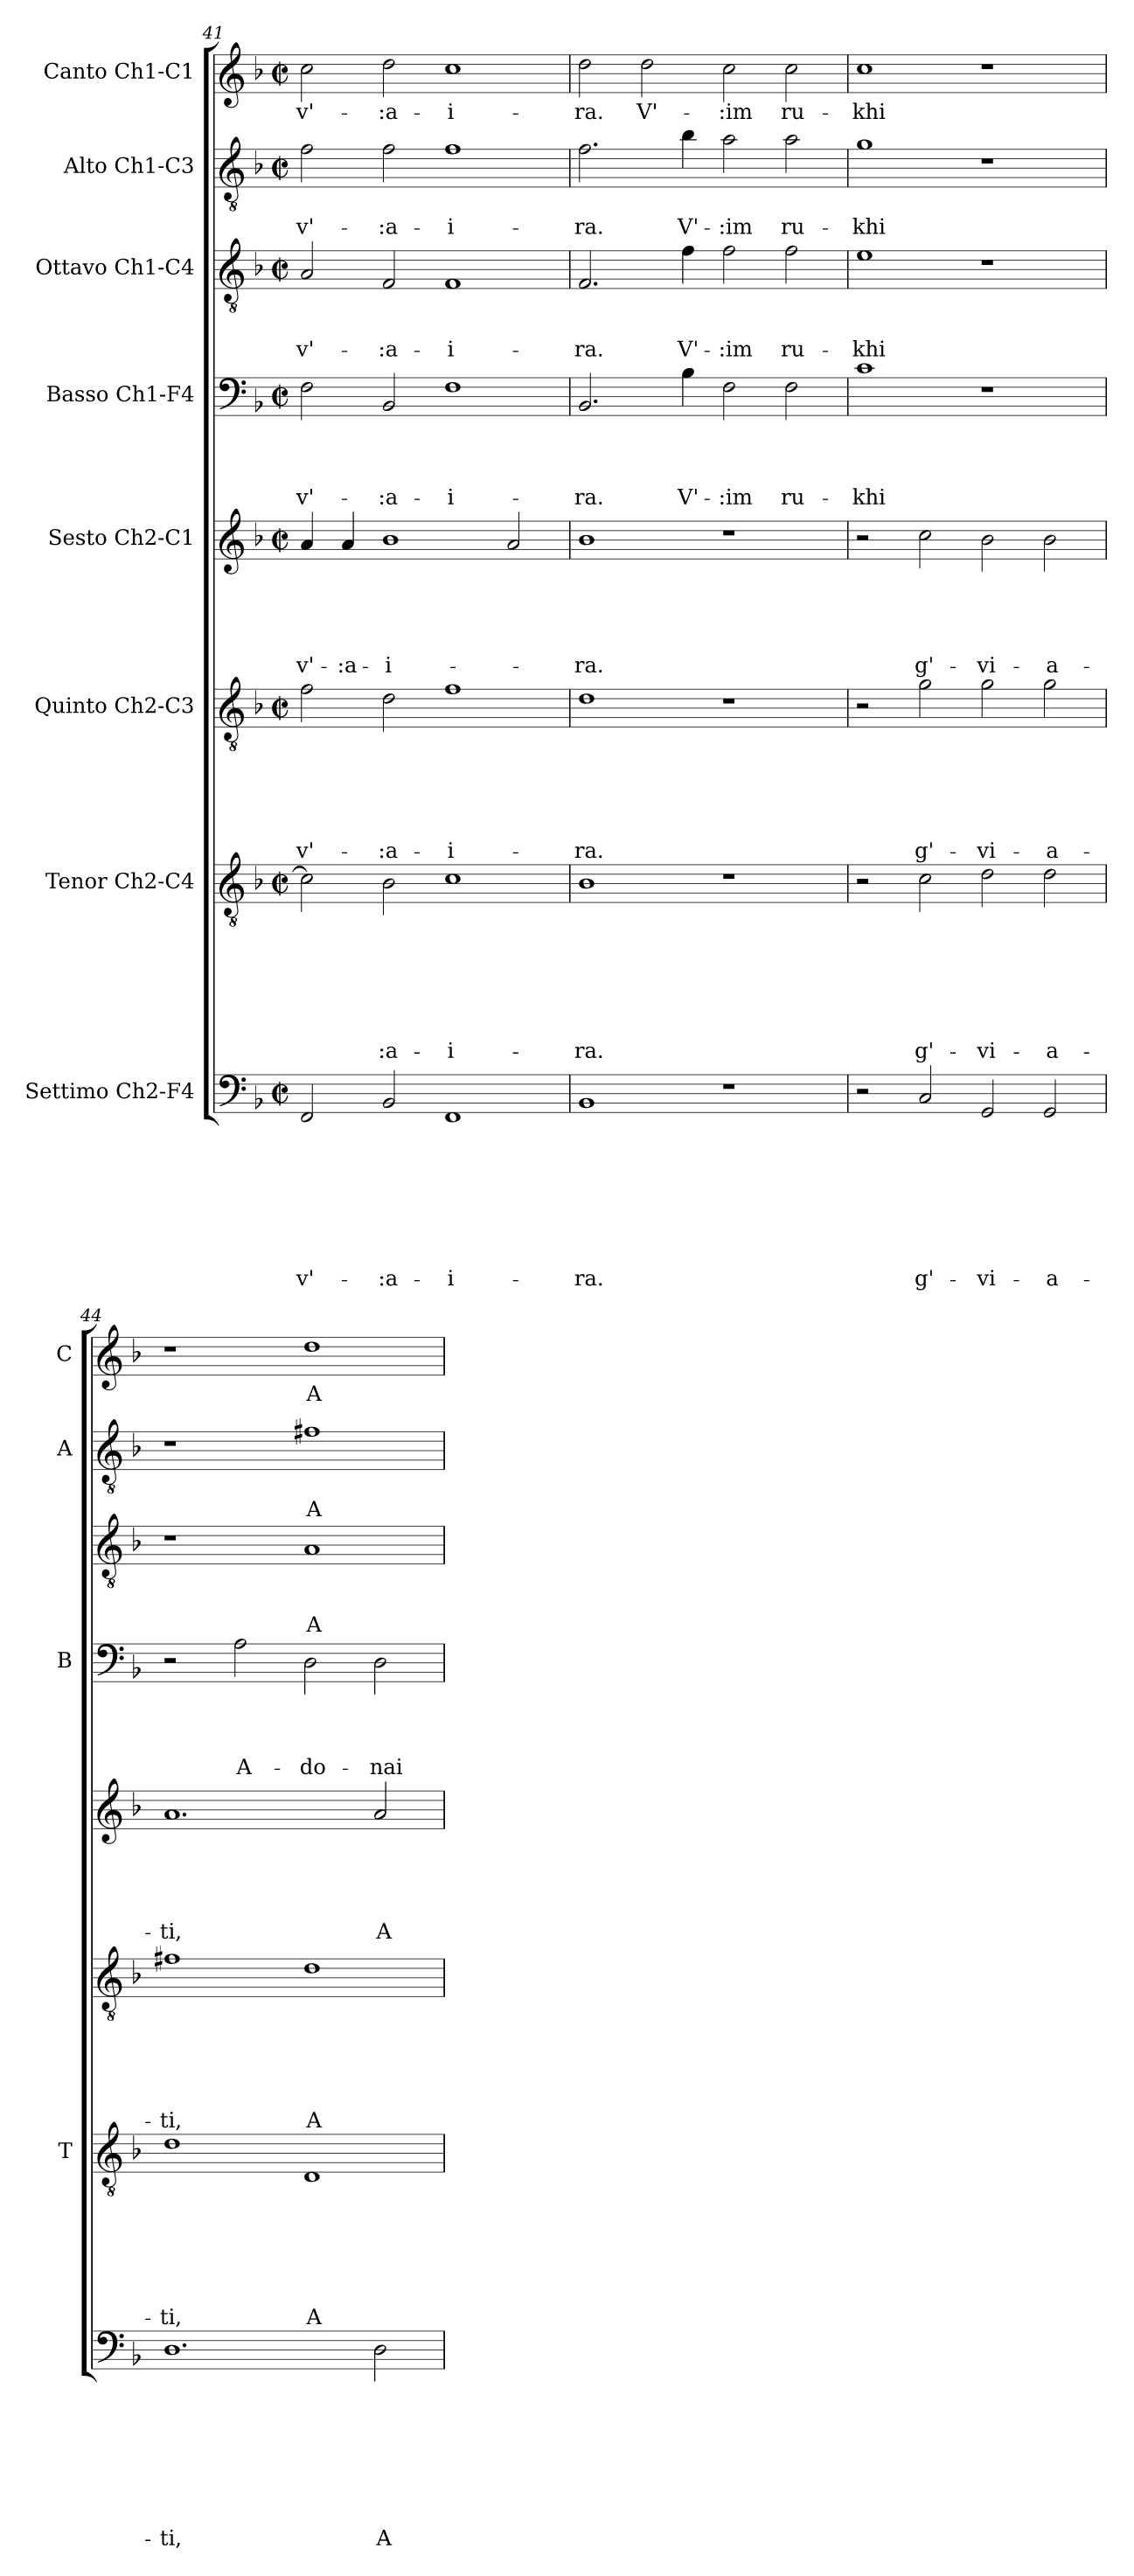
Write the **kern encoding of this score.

**kern	**text	**text	**text	**text	**text	**text	**text	**text	**kern	**text	**text	**text	**text	**text	**text	**text	**kern	**text	**text	**text	**text	**text	**text	**kern	**text	**text	**text	**text	**text	**kern	**text	**text	**text	**text	**kern	**text	**text	**text	**kern	**text	**text	**kern	**text
*part8	*part8	*part8	*part8	*part8	*part8	*part8	*part8	*part8	*part7	*part7	*part7	*part7	*part7	*part7	*part7	*part7	*part6	*part6	*part6	*part6	*part6	*part6	*part6	*part5	*part5	*part5	*part5	*part5	*part5	*part4	*part4	*part4	*part4	*part4	*part3	*part3	*part3	*part3	*part2	*part2	*part2	*part1	*part1
*staff8	*staff8	*staff8	*staff8	*staff8	*staff8	*staff8	*staff8	*staff8	*staff7	*staff7	*staff7	*staff7	*staff7	*staff7	*staff7	*staff7	*staff6	*staff6	*staff6	*staff6	*staff6	*staff6	*staff6	*staff5	*staff5	*staff5	*staff5	*staff5	*staff5	*staff4	*staff4	*staff4	*staff4	*staff4	*staff3	*staff3	*staff3	*staff3	*staff2	*staff2	*staff2	*staff1	*staff1
*I"Settimo Ch2-F4	*	*	*	*	*	*	*	*	*I"Tenor Ch2-C4	*	*	*	*	*	*	*	*I"Quinto Ch2-C3	*	*	*	*	*	*	*I"Sesto Ch2-C1	*	*	*	*	*	*I"Basso Ch1-F4	*	*	*	*	*I"Ottavo Ch1-C4	*	*	*	*I"Alto Ch1-C3	*	*	*I"Canto Ch1-C1	*
*	*	*	*	*	*	*	*	*	*I'T	*	*	*	*	*	*	*	*	*	*	*	*	*	*	*	*	*	*	*	*	*I'B	*	*	*	*	*	*	*	*	*I'A	*	*	*I'C	*
*clefF4	*	*	*	*	*	*	*	*	*clefGv2	*	*	*	*	*	*	*	*clefGv2	*	*	*	*	*	*	*clefG2	*	*	*	*	*	*clefF4	*	*	*	*	*clefGv2	*	*	*	*clefGv2	*	*	*clefG2	*
*k[b-]	*	*	*	*	*	*	*	*	*k[b-]	*	*	*	*	*	*	*	*k[b-]	*	*	*	*	*	*	*k[b-]	*	*	*	*	*	*k[b-]	*	*	*	*	*k[b-]	*	*	*	*k[b-]	*	*	*k[b-]	*
*F:	*	*	*	*	*	*	*	*	*F:	*	*	*	*	*	*	*	*F:	*	*	*	*	*	*	*F:	*	*	*	*	*	*F:	*	*	*	*	*F:	*	*	*	*F:	*	*	*F:	*
*M2/2	*	*	*	*	*	*	*	*	*M2/2	*	*	*	*	*	*	*	*M2/2	*	*	*	*	*	*	*M2/2	*	*	*	*	*	*M2/2	*	*	*	*	*M2/2	*	*	*	*M2/2	*	*	*M2/2	*
*met(c|)	*	*	*	*	*	*	*	*	*met(c|)	*	*	*	*	*	*	*	*met(c|)	*	*	*	*	*	*	*met(c|)	*	*	*	*	*	*met(c|)	*	*	*	*	*met(c|)	*	*	*	*met(c|)	*	*	*met(c|)	*
=41	=41	=41	=41	=41	=41	=41	=41	=41	=41	=41	=41	=41	=41	=41	=41	=41	=41	=41	=41	=41	=41	=41	=41	=41	=41	=41	=41	=41	=41	=41	=41	=41	=41	=41	=41	=41	=41	=41	=41	=41	=41	=41	=41
!	!	!	!	!	!	!	!	!LO:LY:b	!	!	!	!	!	!	!	!	!	!	!	!	!	!	!LO:LY:b	!	!	!	!	!	!LO:LY:b	!	!	!	!	!LO:LY:b	!	!	!	!LO:LY:b	!	!	!LO:LY:b	!	!LO:LY:b
2FF/	.	.	.	.	.	.	.	v'-	2c\]	.	.	.	.	.	.	.	2f\	.	.	.	.	.	v'-	4a/	.	.	.	.	v'-	2F\	.	.	.	v'-	2A/	.	.	v'-	2f\	.	v'-	2cc\	v'-
!	!	!	!	!	!	!	!	!	!	!	!	!	!	!	!	!	!	!	!	!	!	!	!	!	!	!	!	!	!LO:LY:b	!	!	!	!	!	!	!	!	!	!	!	!	!	!
.	.	.	.	.	.	.	.	.	.	.	.	.	.	.	.	.	.	.	.	.	.	.	.	4a/	.	.	.	.	-:a-	.	.	.	.	.	.	.	.	.	.	.	.	.	.
!	!	!	!	!	!	!	!	!LO:LY:b	!	!	!	!	!	!	!	!LO:LY:b	!	!	!	!	!	!	!LO:LY:b	!	!	!	!	!	!LO:LY:b	!	!	!	!	!LO:LY:b	!	!	!	!LO:LY:b	!	!	!LO:LY:b	!	!LO:LY:b
2BB-/	.	.	.	.	.	.	.	-:a-	2B-\	.	.	.	.	.	.	-:a-	2d\	.	.	.	.	.	-:a-	1b-	.	.	.	.	-i-	2BB-/	.	.	.	-:a-	2F/	.	.	-:a-	2f\	.	-:a-	2dd\	-:a-
!	!	!	!	!	!	!	!	!LO:LY:b	!	!	!	!	!	!	!	!LO:LY:b	!	!	!	!	!	!	!LO:LY:b	!	!	!	!	!	!	!	!	!	!	!LO:LY:b	!	!	!	!LO:LY:b	!	!	!LO:LY:b	!	!LO:LY:b
1FF	.	.	.	.	.	.	.	-i-	1c	.	.	.	.	.	.	-i-	1f	.	.	.	.	.	-i-	.	.	.	.	.	.	1F	.	.	.	-i-	1F	.	.	-i-	1f	.	-i-	1cc	-i-
.	.	.	.	.	.	.	.	.	.	.	.	.	.	.	.	.	.	.	.	.	.	.	.	2a/	.	.	.	.	.	.	.	.	.	.	.	.	.	.	.	.	.	.	.
!!LO:PB:g=z
=42	=42	=42	=42	=42	=42	=42	=42	=42	=42	=42	=42	=42	=42	=42	=42	=42	=42	=42	=42	=42	=42	=42	=42	=42	=42	=42	=42	=42	=42	=42	=42	=42	=42	=42	=42	=42	=42	=42	=42	=42	=42	=42	=42
!	!	!	!	!	!	!	!	!LO:LY:b	!	!	!	!	!	!	!	!LO:LY:b	!	!	!	!	!	!	!LO:LY:b	!	!	!	!	!	!LO:LY:b	!	!	!	!	!LO:LY:b	!	!	!	!LO:LY:b	!	!	!LO:LY:b	!	!LO:LY:b
1BB-	.	.	.	.	.	.	.	-ra.	1B-	.	.	.	.	.	.	-ra.	1d	.	.	.	.	.	-ra.	1b-	.	.	.	.	-ra.	2.BB-/	.	.	.	-ra.	2.F/	.	.	-ra.	2.f\	.	-ra.	2dd\	-ra.
!	!	!	!	!	!	!	!	!	!	!	!	!	!	!	!	!	!	!	!	!	!	!	!	!	!	!	!	!	!	!	!	!	!	!	!	!	!	!	!	!	!	!	!LO:LY:b
.	.	.	.	.	.	.	.	.	.	.	.	.	.	.	.	.	.	.	.	.	.	.	.	.	.	.	.	.	.	.	.	.	.	.	.	.	.	.	.	.	.	2dd\	V'-
!	!	!	!	!	!	!	!	!	!	!	!	!	!	!	!	!	!	!	!	!	!	!	!	!	!	!	!	!	!	!	!	!	!	!LO:LY:b	!	!	!	!LO:LY:b	!	!	!LO:LY:b	!	!
.	.	.	.	.	.	.	.	.	.	.	.	.	.	.	.	.	.	.	.	.	.	.	.	.	.	.	.	.	.	4B-\	.	.	.	V'-	4f\	.	.	V'-	4b-\	.	V'-	.	.
!	!	!	!	!	!	!	!	!	!	!	!	!	!	!	!	!	!	!	!	!	!	!	!	!	!	!	!	!	!	!	!	!	!	!LO:LY:b	!	!	!	!LO:LY:b	!	!	!LO:LY:b	!	!LO:LY:b
1r	.	.	.	.	.	.	.	.	1r	.	.	.	.	.	.	.	1r	.	.	.	.	.	.	1r	.	.	.	.	.	2F\	.	.	.	-:im	2f\	.	.	-:im	2a\	.	-:im	2cc\	-:im
!	!	!	!	!	!	!	!	!	!	!	!	!	!	!	!	!	!	!	!	!	!	!	!	!	!	!	!	!	!	!	!	!	!	!LO:LY:b	!	!	!	!LO:LY:b	!	!	!LO:LY:b	!	!LO:LY:b
.	.	.	.	.	.	.	.	.	.	.	.	.	.	.	.	.	.	.	.	.	.	.	.	.	.	.	.	.	.	2F\	.	.	.	ru-	2f\	.	.	ru-	2a\	.	ru-	2cc\	ru-
=43	=43	=43	=43	=43	=43	=43	=43	=43	=43	=43	=43	=43	=43	=43	=43	=43	=43	=43	=43	=43	=43	=43	=43	=43	=43	=43	=43	=43	=43	=43	=43	=43	=43	=43	=43	=43	=43	=43	=43	=43	=43	=43	=43
!	!	!	!	!	!	!	!	!	!	!	!	!	!	!	!	!	!	!	!	!	!	!	!	!	!	!	!	!	!	!	!	!	!	!LO:LY:b	!	!	!	!LO:LY:b	!	!	!LO:LY:b	!	!LO:LY:b
2r	.	.	.	.	.	.	.	.	2r	.	.	.	.	.	.	.	2r	.	.	.	.	.	.	2r	.	.	.	.	.	1c	.	.	.	-khi	1e	.	.	-khi	1g	.	-khi	1cc	-khi
!	!	!	!	!	!	!	!	!LO:LY:b	!	!	!	!	!	!	!	!LO:LY:b	!	!	!	!	!	!	!LO:LY:b	!	!	!	!	!	!LO:LY:b	!	!	!	!	!	!	!	!	!	!	!	!	!	!
2C/	.	.	.	.	.	.	.	g'-	2c\	.	.	.	.	.	.	g'-	2g\	.	.	.	.	.	g'-	2cc\	.	.	.	.	g'-	.	.	.	.	.	.	.	.	.	.	.	.	.	.
!	!	!	!	!	!	!	!	!LO:LY:b	!	!	!	!	!	!	!	!LO:LY:b	!	!	!	!	!	!	!LO:LY:b	!	!	!	!	!	!LO:LY:b	!	!	!	!	!	!	!	!	!	!	!	!	!	!
2GG/	.	.	.	.	.	.	.	-vi-	2d\	.	.	.	.	.	.	-vi-	2g\	.	.	.	.	.	-vi-	2b-\	.	.	.	.	-vi-	1r	.	.	.	.	1r	.	.	.	1r	.	.	1r	.
!	!	!	!	!	!	!	!	!LO:LY:b	!	!	!	!	!	!	!	!LO:LY:b	!	!	!	!	!	!	!LO:LY:b	!	!	!	!	!	!LO:LY:b	!	!	!	!	!	!	!	!	!	!	!	!	!	!
2GG/	.	.	.	.	.	.	.	-a-	2d\	.	.	.	.	.	.	-a-	2g\	.	.	.	.	.	-a-	2b-\	.	.	.	.	-a-	.	.	.	.	.	.	.	.	.	.	.	.	.	.
=44	=44	=44	=44	=44	=44	=44	=44	=44	=44	=44	=44	=44	=44	=44	=44	=44	=44	=44	=44	=44	=44	=44	=44	=44	=44	=44	=44	=44	=44	=44	=44	=44	=44	=44	=44	=44	=44	=44	=44	=44	=44	=44	=44
!	!	!	!	!	!	!	!	!LO:LY:b	!	!	!	!	!	!	!	!LO:LY:b	!	!	!	!	!	!	!LO:LY:b	!	!	!	!	!	!LO:LY:b	!	!	!	!	!	!	!	!	!	!	!	!	!	!
1.D	.	.	.	.	.	.	.	-ti,	1d	.	.	.	.	.	.	-ti,	1f#X	.	.	.	.	.	-ti,	1.a	.	.	.	.	-ti,	2r	.	.	.	.	1r	.	.	.	1r	.	.	1r	.
!	!	!	!	!	!	!	!	!	!	!	!	!	!	!	!	!	!	!	!	!	!	!	!	!	!	!	!	!	!	!	!	!	!	!LO:LY:b	!	!	!	!	!	!	!	!	!
.	.	.	.	.	.	.	.	.	.	.	.	.	.	.	.	.	.	.	.	.	.	.	.	.	.	.	.	.	.	2A\	.	.	.	A-	.	.	.	.	.	.	.	.	.
!	!	!	!	!	!	!	!	!	!	!	!	!	!	!	!	!LO:LY:b	!	!	!	!	!	!	!LO:LY:b	!	!	!	!	!	!	!	!	!	!	!LO:LY:b	!	!	!	!LO:LY:b	!	!	!LO:LY:b	!	!LO:LY:b
.	.	.	.	.	.	.	.	.	1D	.	.	.	.	.	.	A-	1d	.	.	.	.	.	A-	.	.	.	.	.	.	2D\	.	.	.	-do-	1A	.	.	A-	1f#X	.	A-	1dd	A-
!	!	!	!	!	!	!	!	!LO:LY:b	!	!	!	!	!	!	!	!	!	!	!	!	!	!	!	!	!	!	!	!	!LO:LY:b	!	!	!	!	!LO:LY:b	!	!	!	!	!	!	!	!	!
2D\	.	.	.	.	.	.	.	A-	.	.	.	.	.	.	.	.	.	.	.	.	.	.	.	2a/	.	.	.	.	A-	2D\	.	.	.	-nai	.	.	.	.	.	.	.	.	.
=	=	=	=	=	=	=	=	=	=	=	=	=	=	=	=	=	=	=	=	=	=	=	=	=	=	=	=	=	=	=	=	=	=	=	=	=	=	=	=	=	=	=	=
*-	*-	*-	*-	*-	*-	*-	*-	*-	*-	*-	*-	*-	*-	*-	*-	*-	*-	*-	*-	*-	*-	*-	*-	*-	*-	*-	*-	*-	*-	*-	*-	*-	*-	*-	*-	*-	*-	*-	*-	*-	*-	*-	*-
